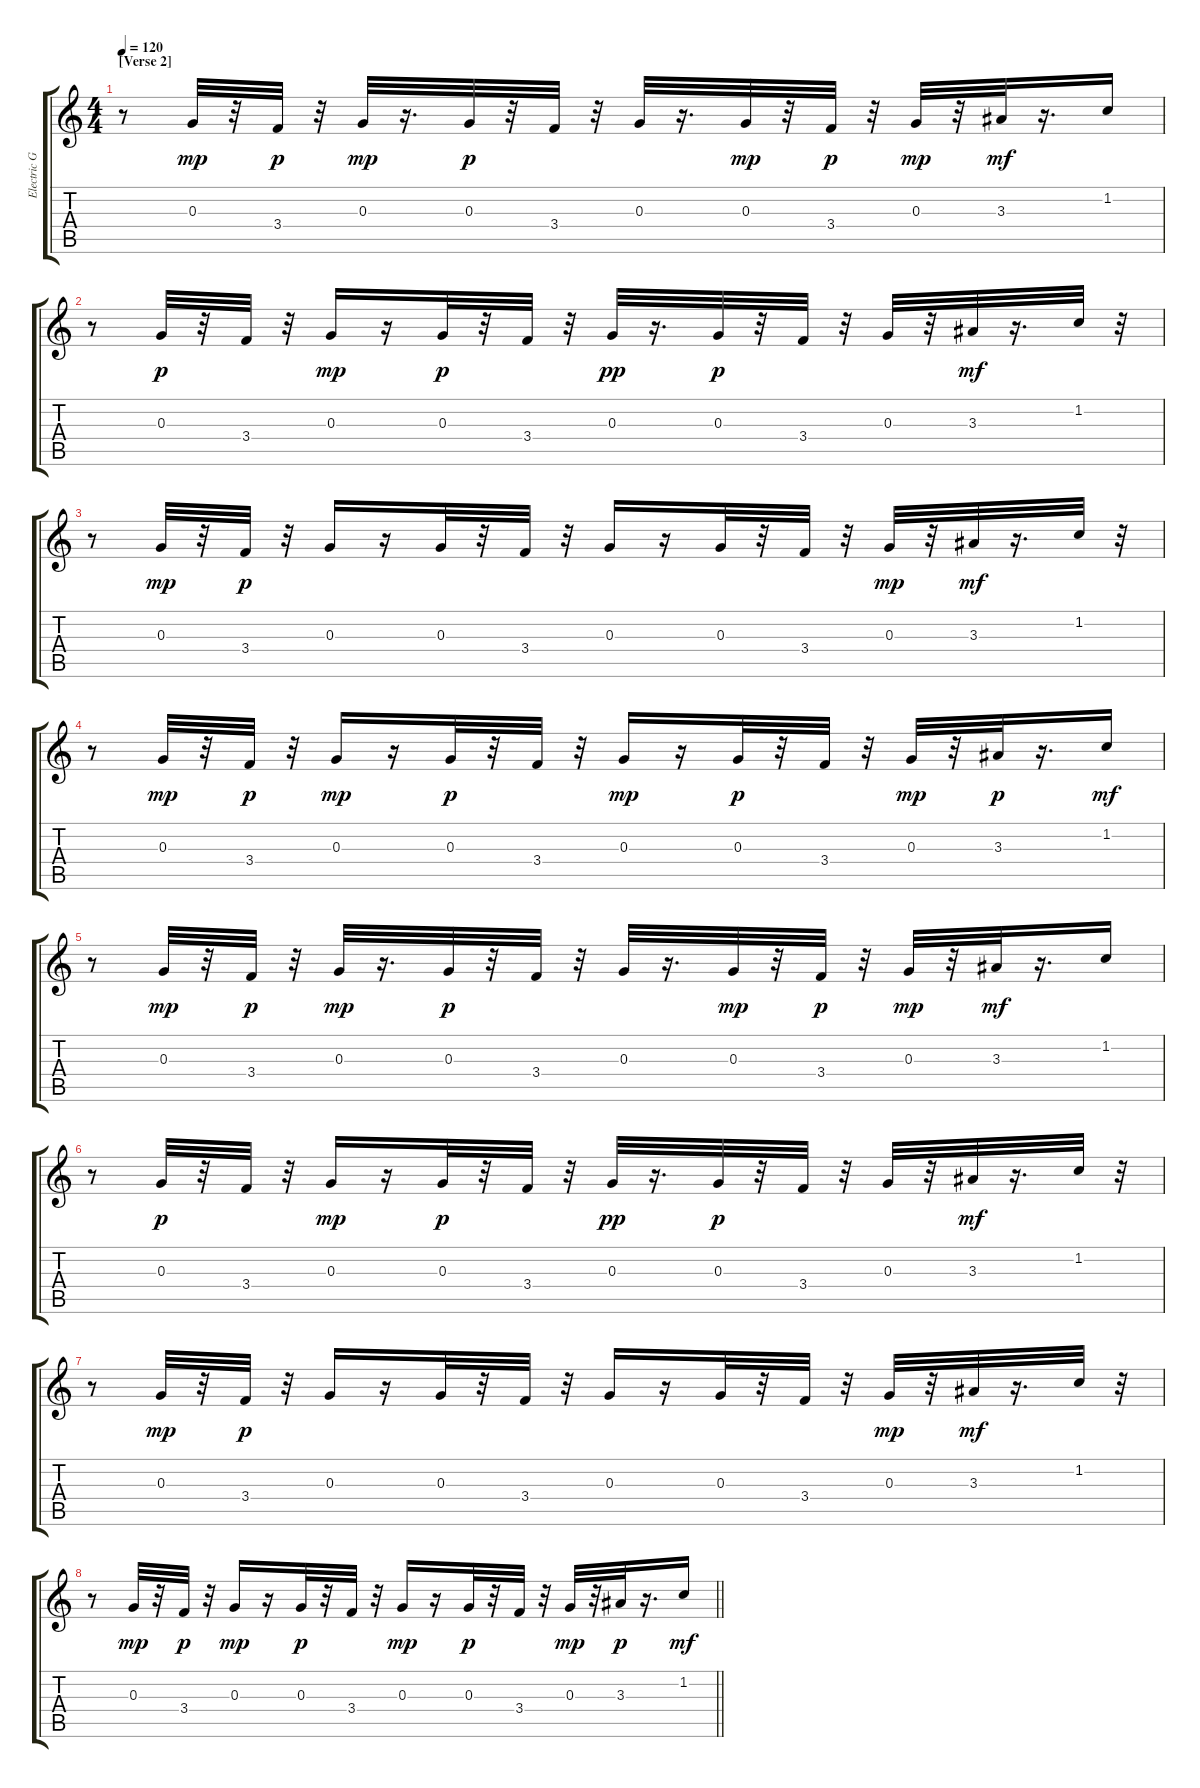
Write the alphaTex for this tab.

\track ("Electric Guitar" "Electric G") {instrument electricguitarmuted}
\staff {score tabs}
\tuning (E4 B3 G3 D3 A2 E2) {hide}
\ts (4 4)
\section ("" "[Verse 2]")
\tempo 120
\clef g2
\ks c
r.8{dy mf} 0.3.32{dy mp} r.32 3.4.32{dy p} r.32 0.3.32{dy mp} r.16{d} 0.3.32{dy p} r.32 3.4.32 r.32 0.3.32 r.16{d} 0.3.32{dy mp} r.32 3.4.32{dy p} r.32 0.3.32{dy mp} r.32 3.3.32{dy mf} r.16{d} 1.2.16 |
r.8 0.3.32{dy p} r.32 3.4.32 r.32 0.3.16{dy mp} r.16 0.3.32{dy p} r.32 3.4.32 r.32 0.3.32{dy pp} r.16{d} 0.3.32{dy p} r.32 3.4.32 r.32 0.3.32 r.32 3.3.32{dy mf} r.16{d} 1.2.32 r.32 |
r.8 0.3.32{dy mp} r.32 3.4.32{dy p} r.32 0.3.16 r.16 0.3.32 r.32 3.4.32 r.32 0.3.16 r.16 0.3.32 r.32 3.4.32 r.32 0.3.32{dy mp} r.32 3.3.32{dy mf} r.16{d} 1.2.32 r.32 |
r.8 0.3.32{dy mp} r.32 3.4.32{dy p} r.32 0.3.16{dy mp} r.16 0.3.32{dy p} r.32 3.4.32 r.32 0.3.16{dy mp} r.16 0.3.32{dy p} r.32 3.4.32 r.32 0.3.32{dy mp} r.32 3.3.32{dy p} r.16{d} 1.2.16{dy mf} |
r.8 0.3.32{dy mp} r.32 3.4.32{dy p} r.32 0.3.32{dy mp} r.16{d} 0.3.32{dy p} r.32 3.4.32 r.32 0.3.32 r.16{d} 0.3.32{dy mp} r.32 3.4.32{dy p} r.32 0.3.32{dy mp} r.32 3.3.32{dy mf} r.16{d} 1.2.16 |
r.8 0.3.32{dy p} r.32 3.4.32 r.32 0.3.16{dy mp} r.16 0.3.32{dy p} r.32 3.4.32 r.32 0.3.32{dy pp} r.16{d} 0.3.32{dy p} r.32 3.4.32 r.32 0.3.32 r.32 3.3.32{dy mf} r.16{d} 1.2.32 r.32 |
r.8 0.3.32{dy mp} r.32 3.4.32{dy p} r.32 0.3.16 r.16 0.3.32 r.32 3.4.32 r.32 0.3.16 r.16 0.3.32 r.32 3.4.32 r.32 0.3.32{dy mp} r.32 3.3.32{dy mf} r.16{d} 1.2.32 r.32 |
\barLineRight lightlight
r.8 0.3.32{dy mp} r.32 3.4.32{dy p} r.32 0.3.16{dy mp} r.16 0.3.32{dy p} r.32 3.4.32 r.32 0.3.16{dy mp} r.16 0.3.32{dy p} r.32 3.4.32 r.32 0.3.32{dy mp} r.32 3.3.32{dy p} r.16{d} 1.2.16{dy mf}
